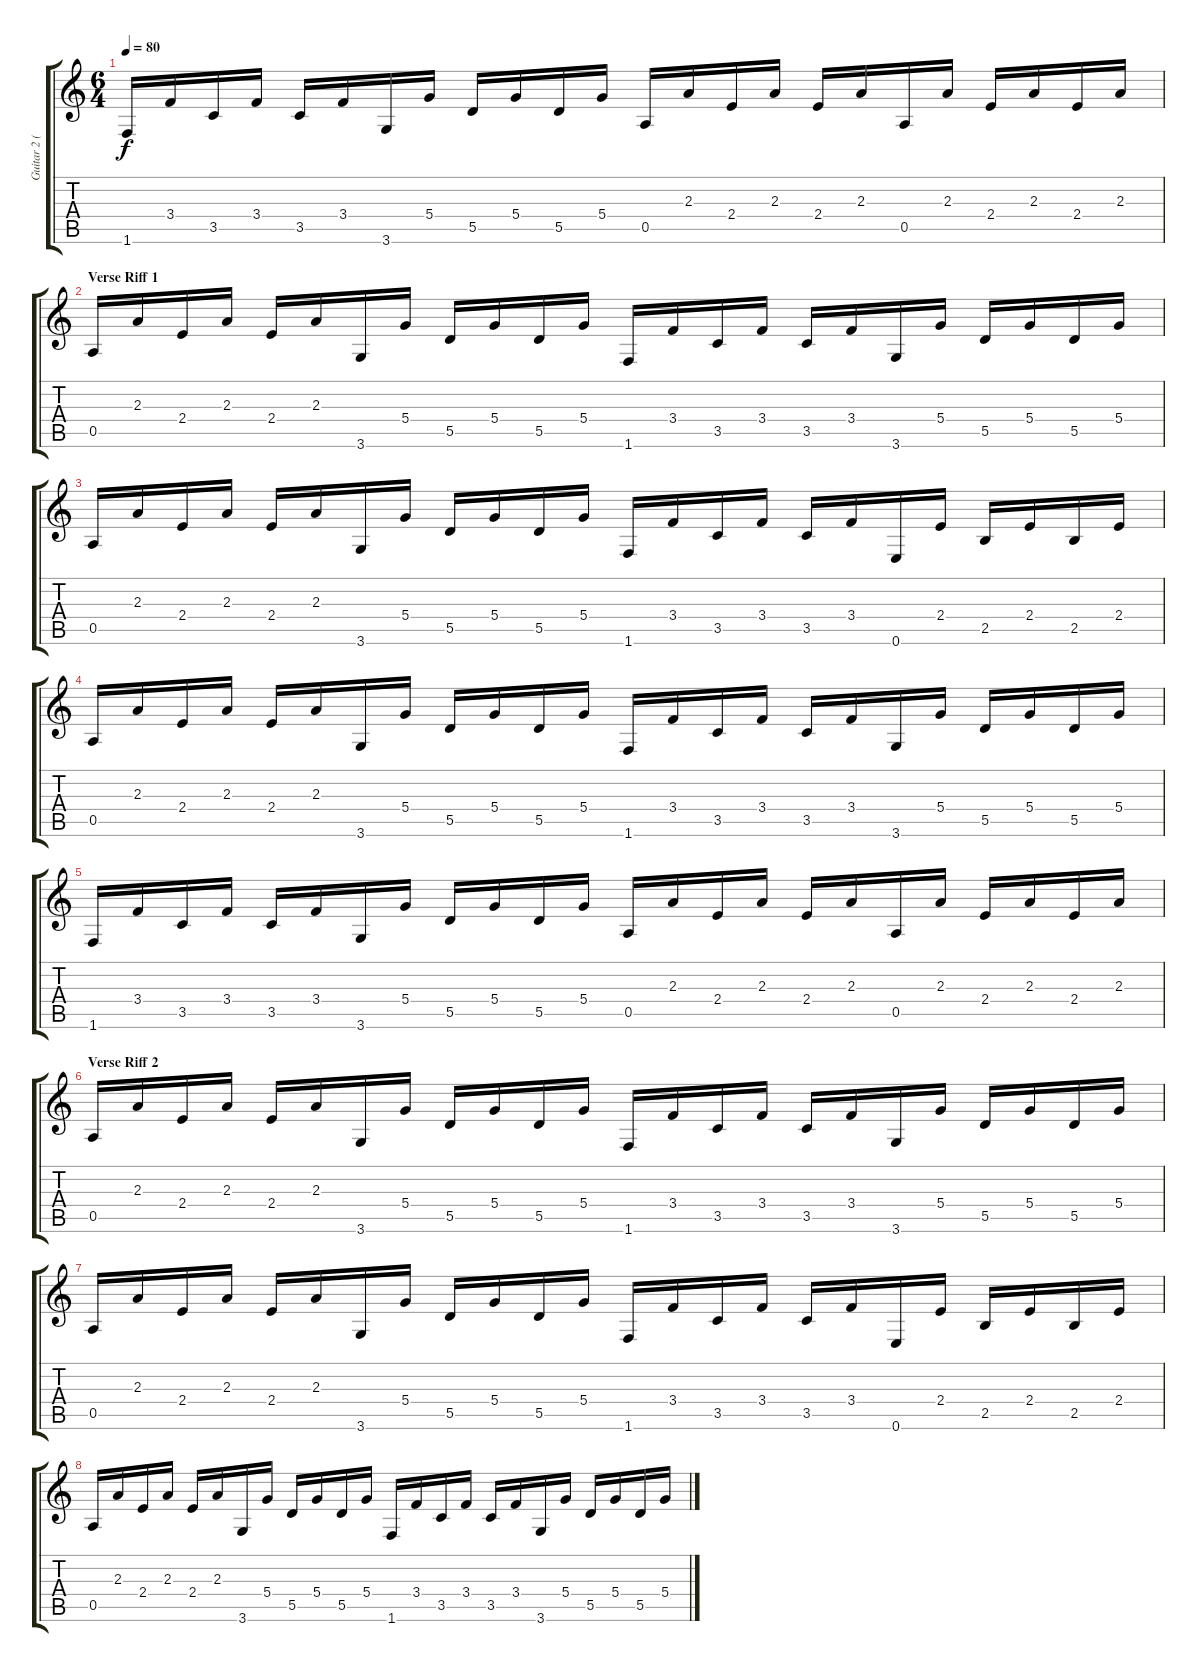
\track ("Guitar 2 (clean)" "Guitar 2 (") {instrument acousticguitarsteel}
\staff {score tabs}
\tuning (E4 B3 G3 D3 A2 E2) {hide}
\ts (6 4)
\tempo 80
\clef g2
\ks c
1.6.16{dy f} 3.4.16 3.5.16 3.4.16 3.5.16 3.4.16 3.6.16 5.4.16 5.5.16 5.4.16 5.5.16 5.4.16 0.5.16 2.3.16 2.4.16 2.3.16 2.4.16 2.3.16 0.5.16 2.3.16 2.4.16 2.3.16 2.4.16 2.3.16 |
\section ("" "Verse Riff 1")
0.5.16 2.3.16 2.4.16 2.3.16 2.4.16 2.3.16 3.6.16 5.4.16 5.5.16 5.4.16 5.5.16 5.4.16 1.6.16 3.4.16 3.5.16 3.4.16 3.5.16 3.4.16 3.6.16 5.4.16 5.5.16 5.4.16 5.5.16 5.4.16 |
0.5.16 2.3.16 2.4.16 2.3.16 2.4.16 2.3.16 3.6.16 5.4.16 5.5.16 5.4.16 5.5.16 5.4.16 1.6.16 3.4.16 3.5.16 3.4.16 3.5.16 3.4.16 0.6.16 2.4.16 2.5.16 2.4.16 2.5.16 2.4.16 |
0.5.16 2.3.16 2.4.16 2.3.16 2.4.16 2.3.16 3.6.16 5.4.16 5.5.16 5.4.16 5.5.16 5.4.16 1.6.16 3.4.16 3.5.16 3.4.16 3.5.16 3.4.16 3.6.16 5.4.16 5.5.16 5.4.16 5.5.16 5.4.16 |
1.6.16 3.4.16 3.5.16 3.4.16 3.5.16 3.4.16 3.6.16 5.4.16 5.5.16 5.4.16 5.5.16 5.4.16 0.5.16 2.3.16 2.4.16 2.3.16 2.4.16 2.3.16 0.5.16 2.3.16 2.4.16 2.3.16 2.4.16 2.3.16 |
\section ("" "Verse Riff 2")
0.5.16 2.3.16 2.4.16 2.3.16 2.4.16 2.3.16 3.6.16 5.4.16 5.5.16 5.4.16 5.5.16 5.4.16 1.6.16 3.4.16 3.5.16 3.4.16 3.5.16 3.4.16 3.6.16 5.4.16 5.5.16 5.4.16 5.5.16 5.4.16 |
0.5.16 2.3.16 2.4.16 2.3.16 2.4.16 2.3.16 3.6.16 5.4.16 5.5.16 5.4.16 5.5.16 5.4.16 1.6.16 3.4.16 3.5.16 3.4.16 3.5.16 3.4.16 0.6.16 2.4.16 2.5.16 2.4.16 2.5.16 2.4.16 |
0.5.16 2.3.16 2.4.16 2.3.16 2.4.16 2.3.16 3.6.16 5.4.16 5.5.16 5.4.16 5.5.16 5.4.16 1.6.16 3.4.16 3.5.16 3.4.16 3.5.16 3.4.16 3.6.16 5.4.16 5.5.16 5.4.16 5.5.16 5.4.16
